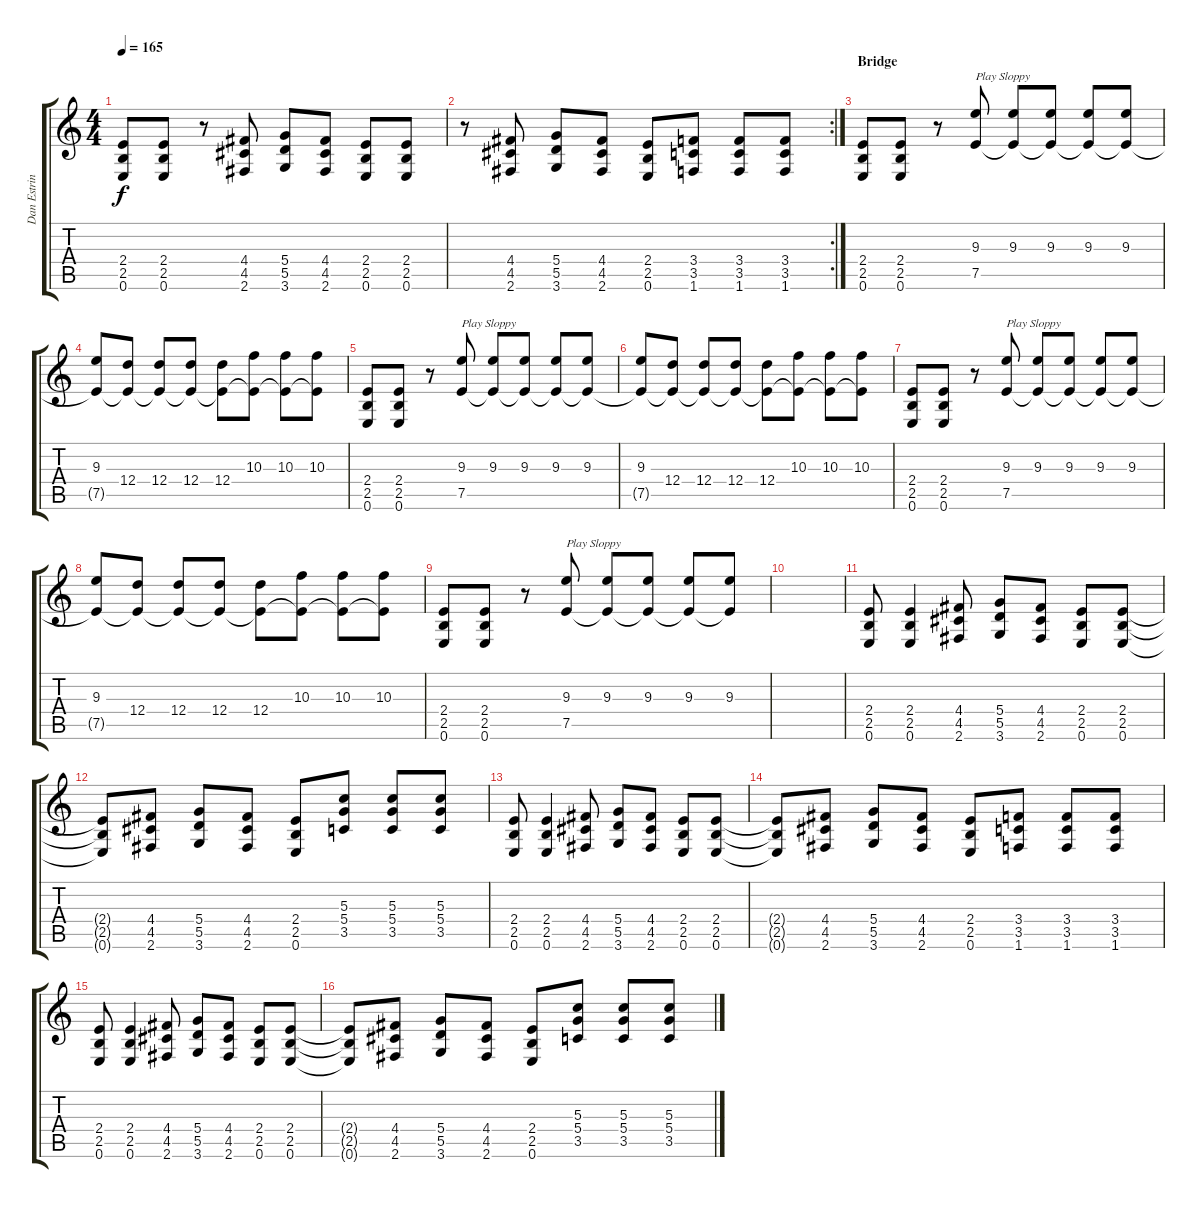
\track ("Dan Estrin" "Dan Estrin") {instrument distortionguitar}
\staff {score tabs}
\tuning (E4 B3 G3 D3 A2 E2) {hide}
\ts (4 4)
\tempo 165
\clef g2
\ks c
(2.4 2.5 0.6).8{dy f} (2.4 2.5 0.6).8 r.8 (4.4 4.5 2.6).8 (5.4 5.5 3.6).8 (4.4 4.5 2.6).8 (2.4 2.5 0.6).8 (2.4 2.5 0.6).8 |
\rc 2
r.8 (4.4 4.5 2.6).8 (5.4 5.5 3.6).8 (4.4 4.5 2.6).8 (2.4 2.5 0.6).8 (3.4 3.5 1.6).8 (3.4 3.5 1.6).8 (3.4 3.5 1.6).8 |
\section ("" "Bridge")
(2.4 2.5 0.6).8 (2.4 2.5 0.6).8 r.8 (9.3 7.5).8{txt "Play Sloppy"} (9.3 7.5{t}).8 (9.3 7.5{t}).8 (9.3 7.5{t}).8 (9.3 7.5{t}).8 |
(9.3 7.5{t}).8 (12.4 7.5{t}).8 (12.4 7.5{t}).8 (12.4 7.5{t}).8 (12.4 7.5{t}).8 (10.3 7.5{t}).8 (10.3 7.5{t}).8 (10.3 7.5{t}).8 |
(2.4 2.5 0.6).8 (2.4 2.5 0.6).8 r.8 (9.3 7.5).8{txt "Play Sloppy"} (9.3 7.5{t}).8 (9.3 7.5{t}).8 (9.3 7.5{t}).8 (9.3 7.5{t}).8 |
(9.3 7.5{t}).8 (12.4 7.5{t}).8 (12.4 7.5{t}).8 (12.4 7.5{t}).8 (12.4 7.5{t}).8 (10.3 7.5{t}).8 (10.3 7.5{t}).8 (10.3 7.5{t}).8 |
(2.4 2.5 0.6).8 (2.4 2.5 0.6).8 r.8 (9.3 7.5).8{txt "Play Sloppy"} (9.3 7.5{t}).8 (9.3 7.5{t}).8 (9.3 7.5{t}).8 (9.3 7.5{t}).8 |
(9.3 7.5{t}).8 (12.4 7.5{t}).8 (12.4 7.5{t}).8 (12.4 7.5{t}).8 (12.4 7.5{t}).8 (10.3 7.5{t}).8 (10.3 7.5{t}).8 (10.3 7.5{t}).8 |
(2.4 2.5 0.6).8 (2.4 2.5 0.6).8 r.8 (9.3 7.5).8{txt "Play Sloppy"} (9.3 7.5{t}).8 (9.3 7.5{t}).8 (9.3 7.5{t}).8 (9.3 7.5{t}).8 |
|
(2.4 2.5 0.6).8 (2.4 2.5 0.6).4 (4.4 4.5 2.6).8 (5.4 5.5 3.6).8 (4.4 4.5 2.6).8 (2.4 2.5 0.6).8 (2.4 2.5 0.6).8 |
(2.4{t} 2.5{t} 0.6{t}).8 (4.4 4.5 2.6).8 (5.4 5.5 3.6).8 (4.4 4.5 2.6).8 (2.4 2.5 0.6).8 (5.3 5.4 3.5).8 (5.3 5.4 3.5).8 (5.3 5.4 3.5).8 |
(2.4 2.5 0.6).8 (2.4 2.5 0.6).4 (4.4 4.5 2.6).8 (5.4 5.5 3.6).8 (4.4 4.5 2.6).8 (2.4 2.5 0.6).8 (2.4 2.5 0.6).8 |
(2.4{t} 2.5{t} 0.6{t}).8 (4.4 4.5 2.6).8 (5.4 5.5 3.6).8 (4.4 4.5 2.6).8 (2.4 2.5 0.6).8 (3.4 3.5 1.6).8 (3.4 3.5 1.6).8 (3.4 3.5 1.6).8 |
(2.4 2.5 0.6).8 (2.4 2.5 0.6).4 (4.4 4.5 2.6).8 (5.4 5.5 3.6).8 (4.4 4.5 2.6).8 (2.4 2.5 0.6).8 (2.4 2.5 0.6).8 |
(2.4{t} 2.5{t} 0.6{t}).8 (4.4 4.5 2.6).8 (5.4 5.5 3.6).8 (4.4 4.5 2.6).8 (2.4 2.5 0.6).8 (5.3 5.4 3.5).8 (5.3 5.4 3.5).8 (5.3 5.4 3.5).8
